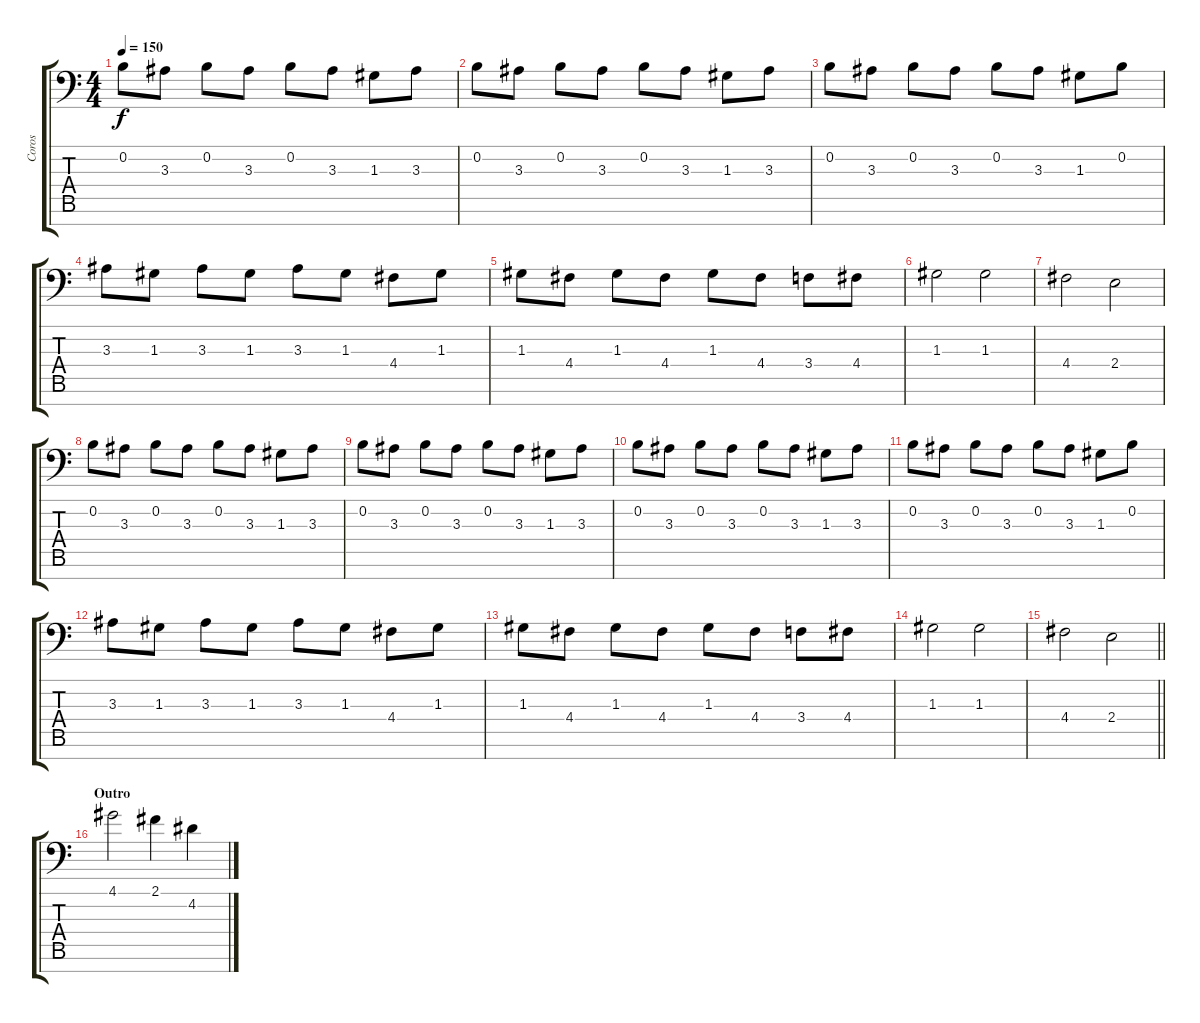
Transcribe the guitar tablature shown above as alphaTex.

\track ("Coros" "Coros") {instrument choiraahs}
\staff {score tabs}
\tuning (E4 B3 G3 D3 A2 E2 C-1) {hide}
\ts (4 4)
\tempo 150
\clef f4
\ks c
0.2.8{dy f} 3.3.8 0.2.8 3.3.8 0.2.8 3.3.8 1.3.8 3.3.8 |
0.2.8 3.3.8 0.2.8 3.3.8 0.2.8 3.3.8 1.3.8 3.3.8 |
0.2.8 3.3.8 0.2.8 3.3.8 0.2.8 3.3.8 1.3.8 0.2.8 |
3.3.8 1.3.8 3.3.8 1.3.8 3.3.8 1.3.8 4.4.8 1.3.8 |
1.3.8 4.4.8 1.3.8 4.4.8 1.3.8 4.4.8 3.4.8 4.4.8 |
1.3.2 1.3.2 |
4.4.2 2.4.2 |
0.2.8 3.3.8 0.2.8 3.3.8 0.2.8 3.3.8 1.3.8 3.3.8 |
0.2.8 3.3.8 0.2.8 3.3.8 0.2.8 3.3.8 1.3.8 3.3.8 |
0.2.8 3.3.8 0.2.8 3.3.8 0.2.8 3.3.8 1.3.8 3.3.8 |
0.2.8 3.3.8 0.2.8 3.3.8 0.2.8 3.3.8 1.3.8 0.2.8 |
3.3.8 1.3.8 3.3.8 1.3.8 3.3.8 1.3.8 4.4.8 1.3.8 |
1.3.8 4.4.8 1.3.8 4.4.8 1.3.8 4.4.8 3.4.8 4.4.8 |
1.3.2 1.3.2 |
\barLineRight lightlight
4.4.2 2.4.2 |
\section ("" "Outro")
4.1.2{volume 10} 2.1.4 4.2.4
